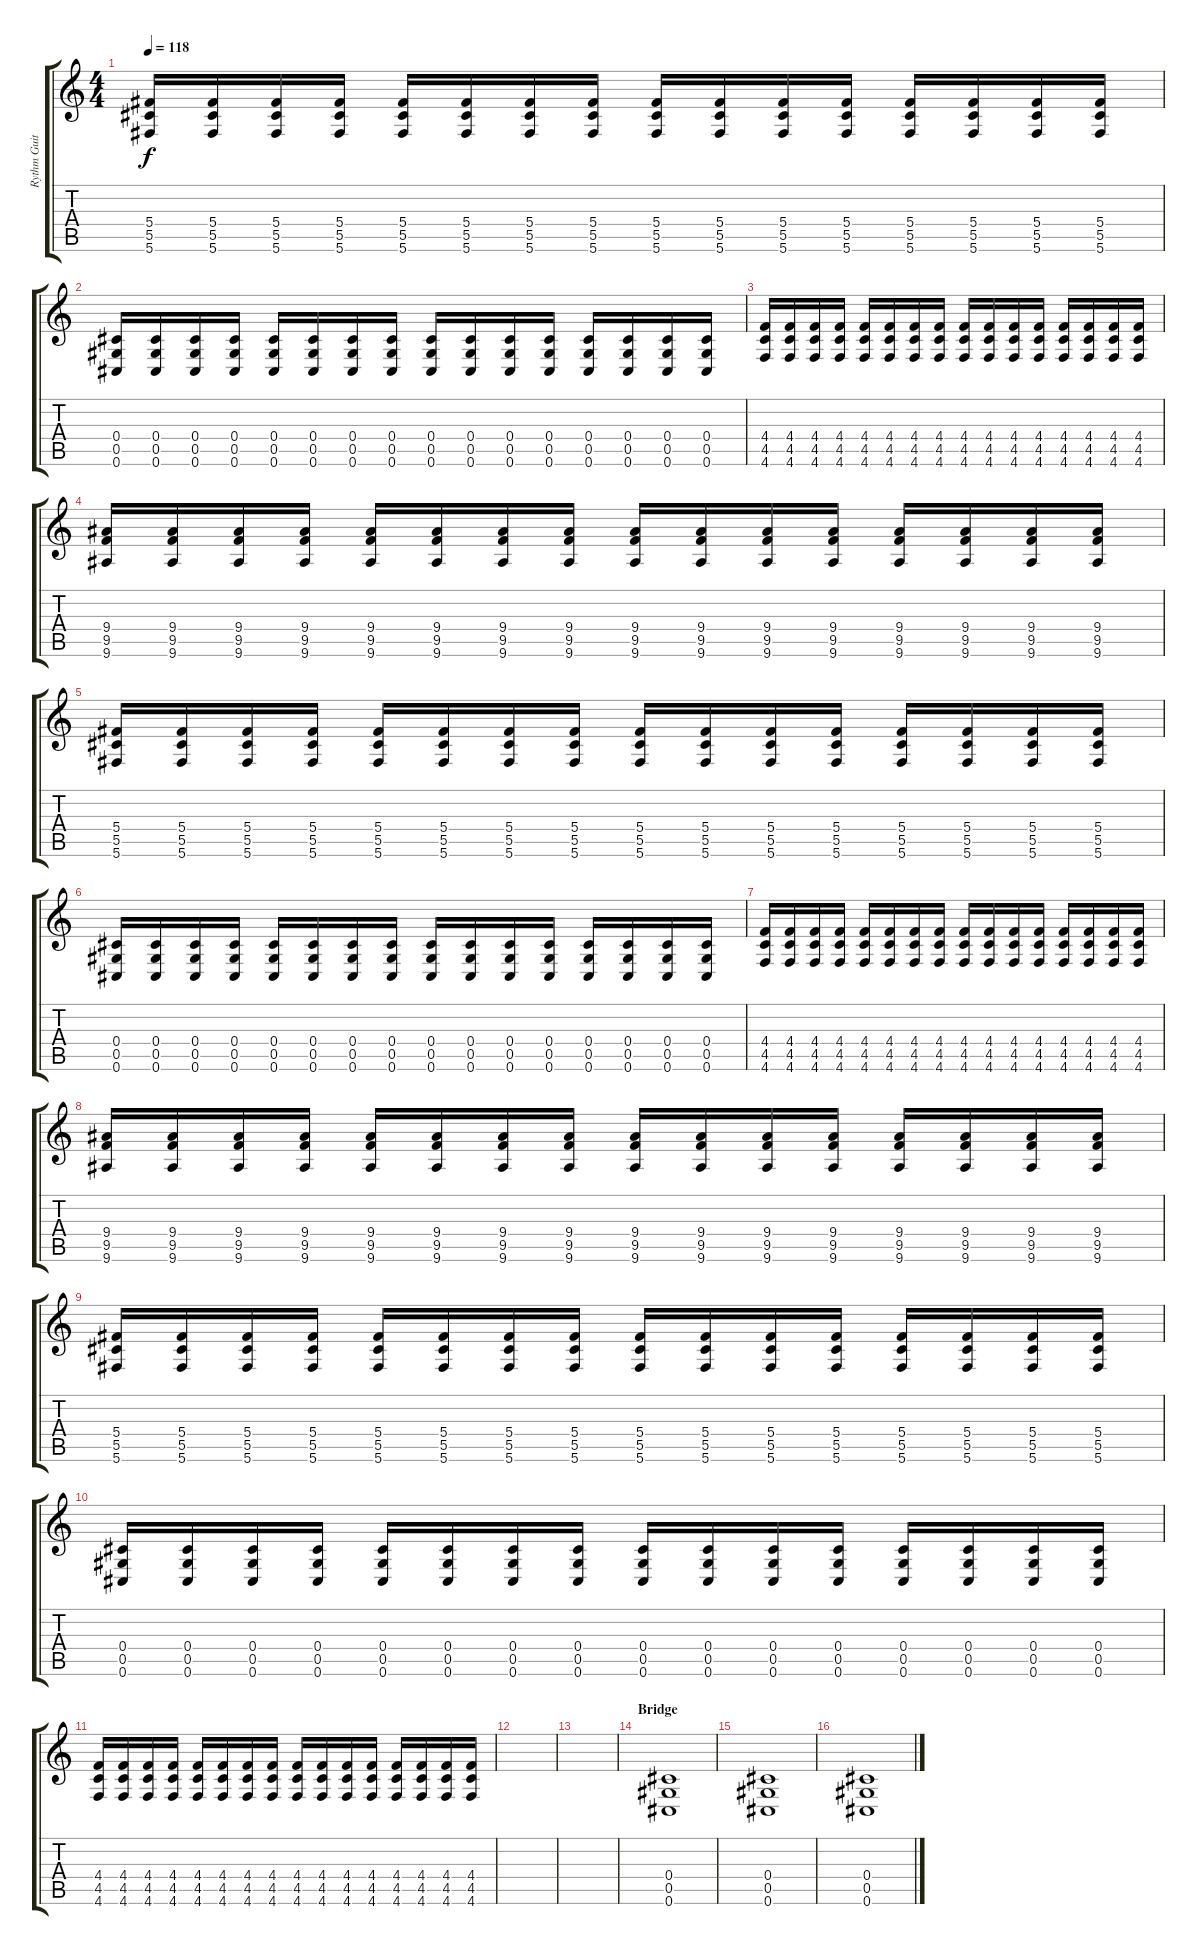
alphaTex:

\track ("Rythm Guitar" "Rythm Guit") {instrument distortionguitar}
\staff {score tabs}
\tuning (Eb4 Bb3 Gb3 Db3 Ab2 Db2) {hide}
\ts (4 4)
\tempo 118
\clef g2
\ks c
(5.4 5.5 5.6).16{dy f} (5.4 5.5 5.6).16 (5.4 5.5 5.6).16 (5.4 5.5 5.6).16 (5.4 5.5 5.6).16 (5.4 5.5 5.6).16 (5.4 5.5 5.6).16 (5.4 5.5 5.6).16 (5.4 5.5 5.6).16 (5.4 5.5 5.6).16 (5.4 5.5 5.6).16 (5.4 5.5 5.6).16 (5.4 5.5 5.6).16 (5.4 5.5 5.6).16 (5.4 5.5 5.6).16 (5.4 5.5 5.6).16 |
(0.4 0.5 0.6).16 (0.4 0.5 0.6).16 (0.4 0.5 0.6).16 (0.4 0.5 0.6).16 (0.4 0.5 0.6).16 (0.4 0.5 0.6).16 (0.4 0.5 0.6).16 (0.4 0.5 0.6).16 (0.4 0.5 0.6).16 (0.4 0.5 0.6).16 (0.4 0.5 0.6).16 (0.4 0.5 0.6).16 (0.4 0.5 0.6).16 (0.4 0.5 0.6).16 (0.4 0.5 0.6).16 (0.4 0.5 0.6).16 |
(4.4 4.5 4.6).16 (4.4 4.5 4.6).16 (4.4 4.5 4.6).16 (4.4 4.5 4.6).16 (4.4 4.5 4.6).16 (4.4 4.5 4.6).16 (4.4 4.5 4.6).16 (4.4 4.5 4.6).16 (4.4 4.5 4.6).16 (4.4 4.5 4.6).16 (4.4 4.5 4.6).16 (4.4 4.5 4.6).16 (4.4 4.5 4.6).16 (4.4 4.5 4.6).16 (4.4 4.5 4.6).16 (4.4 4.5 4.6).16 |
(9.4 9.5 9.6).16 (9.4 9.5 9.6).16 (9.4 9.5 9.6).16 (9.4 9.5 9.6).16 (9.4 9.5 9.6).16 (9.4 9.5 9.6).16 (9.4 9.5 9.6).16 (9.4 9.5 9.6).16 (9.4 9.5 9.6).16 (9.4 9.5 9.6).16 (9.4 9.5 9.6).16 (9.4 9.5 9.6).16 (9.4 9.5 9.6).16 (9.4 9.5 9.6).16 (9.4 9.5 9.6).16 (9.4 9.5 9.6).16 |
(5.4 5.5 5.6).16 (5.4 5.5 5.6).16 (5.4 5.5 5.6).16 (5.4 5.5 5.6).16 (5.4 5.5 5.6).16 (5.4 5.5 5.6).16 (5.4 5.5 5.6).16 (5.4 5.5 5.6).16 (5.4 5.5 5.6).16 (5.4 5.5 5.6).16 (5.4 5.5 5.6).16 (5.4 5.5 5.6).16 (5.4 5.5 5.6).16 (5.4 5.5 5.6).16 (5.4 5.5 5.6).16 (5.4 5.5 5.6).16 |
(0.4 0.5 0.6).16 (0.4 0.5 0.6).16 (0.4 0.5 0.6).16 (0.4 0.5 0.6).16 (0.4 0.5 0.6).16 (0.4 0.5 0.6).16 (0.4 0.5 0.6).16 (0.4 0.5 0.6).16 (0.4 0.5 0.6).16 (0.4 0.5 0.6).16 (0.4 0.5 0.6).16 (0.4 0.5 0.6).16 (0.4 0.5 0.6).16 (0.4 0.5 0.6).16 (0.4 0.5 0.6).16 (0.4 0.5 0.6).16 |
(4.4 4.5 4.6).16 (4.4 4.5 4.6).16 (4.4 4.5 4.6).16 (4.4 4.5 4.6).16 (4.4 4.5 4.6).16 (4.4 4.5 4.6).16 (4.4 4.5 4.6).16 (4.4 4.5 4.6).16 (4.4 4.5 4.6).16 (4.4 4.5 4.6).16 (4.4 4.5 4.6).16 (4.4 4.5 4.6).16 (4.4 4.5 4.6).16 (4.4 4.5 4.6).16 (4.4 4.5 4.6).16 (4.4 4.5 4.6).16 |
(9.4 9.5 9.6).16 (9.4 9.5 9.6).16 (9.4 9.5 9.6).16 (9.4 9.5 9.6).16 (9.4 9.5 9.6).16 (9.4 9.5 9.6).16 (9.4 9.5 9.6).16 (9.4 9.5 9.6).16 (9.4 9.5 9.6).16 (9.4 9.5 9.6).16 (9.4 9.5 9.6).16 (9.4 9.5 9.6).16 (9.4 9.5 9.6).16 (9.4 9.5 9.6).16 (9.4 9.5 9.6).16 (9.4 9.5 9.6).16 |
(5.4 5.5 5.6).16 (5.4 5.5 5.6).16 (5.4 5.5 5.6).16 (5.4 5.5 5.6).16 (5.4 5.5 5.6).16 (5.4 5.5 5.6).16 (5.4 5.5 5.6).16 (5.4 5.5 5.6).16 (5.4 5.5 5.6).16 (5.4 5.5 5.6).16 (5.4 5.5 5.6).16 (5.4 5.5 5.6).16 (5.4 5.5 5.6).16 (5.4 5.5 5.6).16 (5.4 5.5 5.6).16 (5.4 5.5 5.6).16 |
(0.4 0.5 0.6).16 (0.4 0.5 0.6).16 (0.4 0.5 0.6).16 (0.4 0.5 0.6).16 (0.4 0.5 0.6).16 (0.4 0.5 0.6).16 (0.4 0.5 0.6).16 (0.4 0.5 0.6).16 (0.4 0.5 0.6).16 (0.4 0.5 0.6).16 (0.4 0.5 0.6).16 (0.4 0.5 0.6).16 (0.4 0.5 0.6).16 (0.4 0.5 0.6).16 (0.4 0.5 0.6).16 (0.4 0.5 0.6).16 |
(4.4 4.5 4.6).16 (4.4 4.5 4.6).16 (4.4 4.5 4.6).16 (4.4 4.5 4.6).16 (4.4 4.5 4.6).16 (4.4 4.5 4.6).16 (4.4 4.5 4.6).16 (4.4 4.5 4.6).16 (4.4 4.5 4.6).16 (4.4 4.5 4.6).16 (4.4 4.5 4.6).16 (4.4 4.5 4.6).16 (4.4 4.5 4.6).16 (4.4 4.5 4.6).16 (4.4 4.5 4.6).16 (4.4 4.5 4.6).16 |
|
|
\section ("" "Bridge")
(0.4 0.5 0.6).1 |
(0.4 0.5 0.6).1 |
(0.4 0.5 0.6).1
